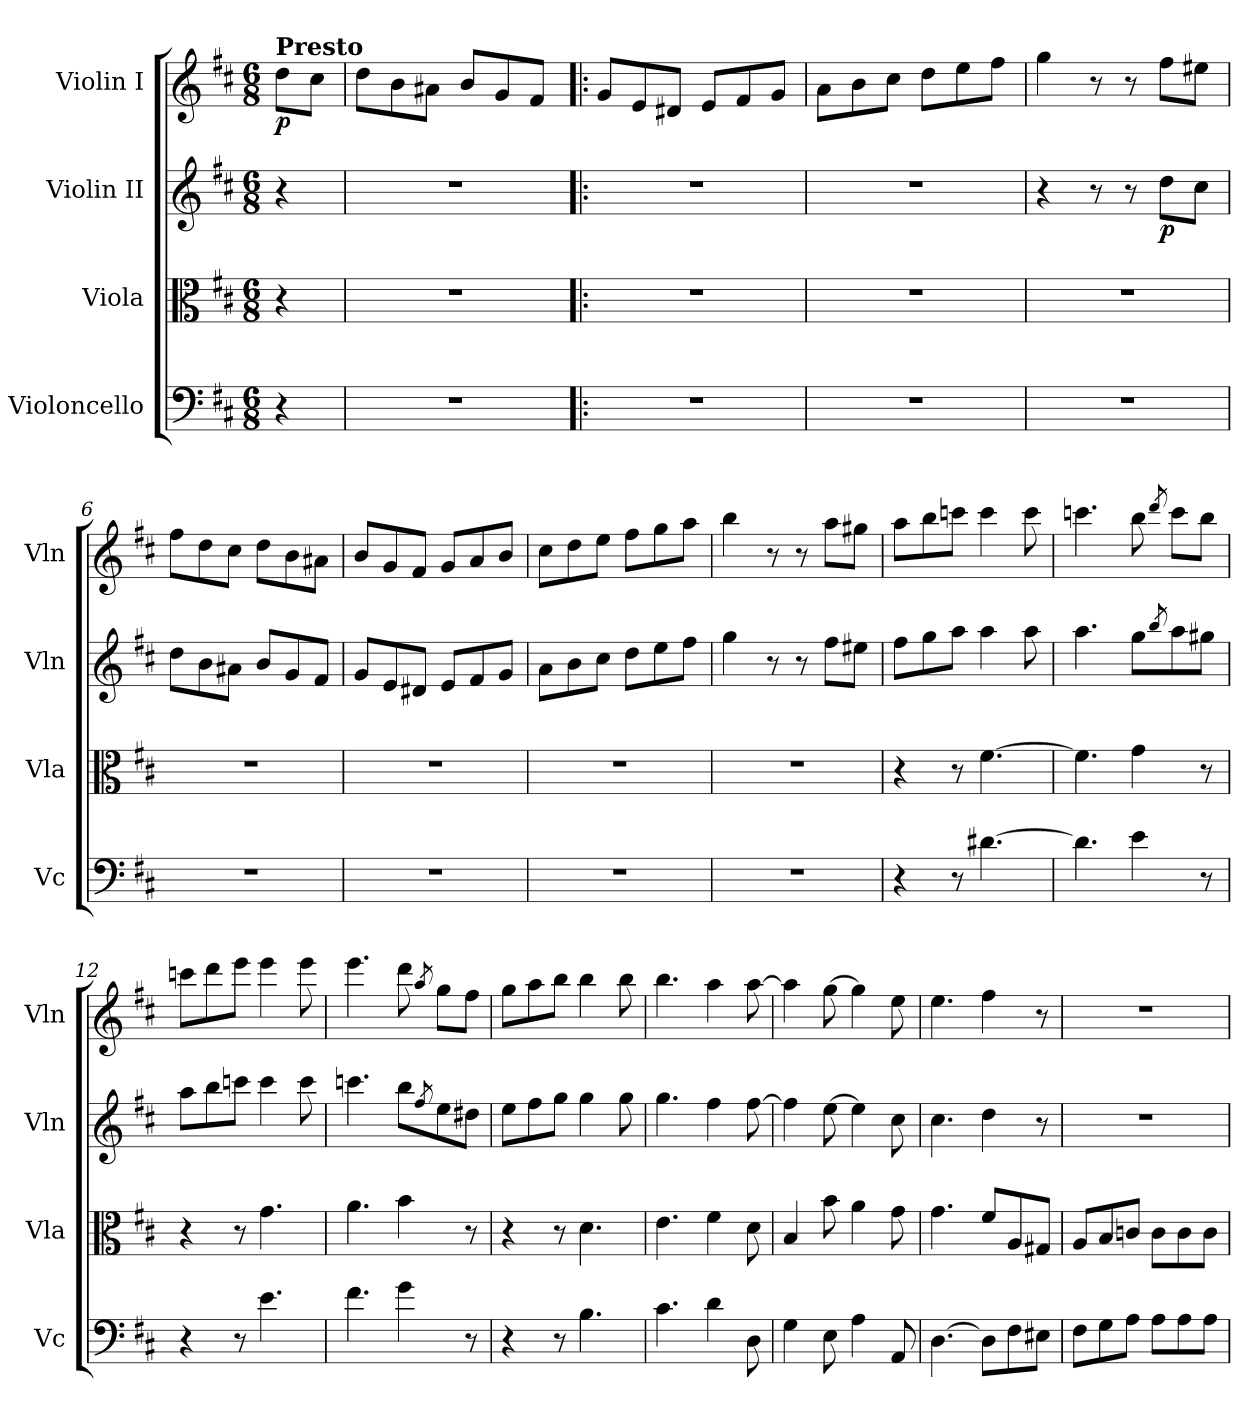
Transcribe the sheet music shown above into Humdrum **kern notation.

**kern	**kern	**kern	**dynam	**kern	**dynam
*part4	*part3	*part2	*part2	*part1	*part1
*staff4	*staff3	*staff2	*staff2	*staff1	*staff1
*I"Violoncello	*I"Viola	*I"Violin II	*	*I"Violin I	*
*I'Vc	*I'Vla	*I'Vln	*	*I'Vln	*
*clefF4	*clefC3	*clefG2	*	*clefG2	*
*k[f#c#]	*k[f#c#]	*k[f#c#]	*	*k[f#c#]	*
*M6/8	*M6/8	*M6/8	*	*M6/8	*
=1	=1	=1	=1	=1	=1
!	!	!	!	!LO:TX:a:B:t=Presto	!
!	!	!	!	!	!LO:DY:b
4r	4r	4r	.	8dd\L	p
.	.	.	.	8cc#\J	.
=2	=2	=2	=2	=2	=2
2.r	2.r	2.r	.	8dd\L	.
.	.	.	.	8b\	.
.	.	.	.	8a#X\J	.
.	.	.	.	8b/L	.
.	.	.	.	8g/	.
.	.	.	.	8f#/J	.
=3!|:	=3!|:	=3!|:	=3!|:	=3!|:	=3!|:
2.r	2.r	2.r	.	8g/L	.
.	.	.	.	8e/	.
.	.	.	.	8d#X/J	.
.	.	.	.	8e/L	.
.	.	.	.	8f#/	.
.	.	.	.	8g/J	.
=4	=4	=4	=4	=4	=4
2.r	2.r	2.r	.	8a\L	.
.	.	.	.	8b\	.
.	.	.	.	8cc#\J	.
.	.	.	.	8dd\L	.
.	.	.	.	8ee\	.
.	.	.	.	8ff#\J	.
=5	=5	=5	=5	=5	=5
2.r	2.r	4r	.	4gg\	.
.	.	8r	.	8r	.
.	.	8r	.	8r	.
!	!	!	!LO:DY:b	!	!
.	.	8dd\L	p	8ff#\L	.
.	.	8cc#\J	.	8ee#X\J	.
=6	=6	=6	=6	=6	=6
2.r	2.r	8dd\L	.	8ff#\L	.
.	.	8b\	.	8dd\	.
.	.	8a#X\J	.	8cc#\J	.
.	.	8b/L	.	8dd\L	.
.	.	8g/	.	8b\	.
.	.	8f#/J	.	8a#X\J	.
=7	=7	=7	=7	=7	=7
2.r	2.r	8g/L	.	8b/L	.
.	.	8e/	.	8g/	.
.	.	8d#X/J	.	8f#/J	.
.	.	8e/L	.	8g/L	.
.	.	8f#/	.	8a/	.
.	.	8g/J	.	8b/J	.
=8	=8	=8	=8	=8	=8
2.r	2.r	8a\L	.	8cc#\L	.
.	.	8b\	.	8dd\	.
.	.	8cc#\J	.	8ee\J	.
.	.	8dd\L	.	8ff#\L	.
.	.	8ee\	.	8gg\	.
.	.	8ff#\J	.	8aa\J	.
=9	=9	=9	=9	=9	=9
2.r	2.r	4gg\	.	4bb\	.
.	.	8r	.	8r	.
.	.	8r	.	8r	.
.	.	8ff#\L	.	8aa\L	.
.	.	8ee#X\J	.	8gg#X\J	.
=10	=10	=10	=10	=10	=10
4r	4r	8ff#\L	.	8aa\L	.
.	.	8gg\	.	8bb\	.
8r	8r	8aa\J	.	8cccn\J	.
[4.d#X\	[4.f#\	4aa\	.	4ccc\	.
.	.	8aa\	.	8ccc\	.
=11	=11	=11	=11	=11	=11
4.d#\]	4.f#\]	4.aa\	.	4.cccn\	.
4e\	4g\	8gg\L	.	8bb\	.
.	.	8qbb/	.	8qddd/	.
.	.	8aa\	.	8ccc\L	.
8r	8r	8gg#X\J	.	8bb\J	.
=12	=12	=12	=12	=12	=12
4r	4r	8aa\L	.	8cccn\L	.
.	.	8bb\	.	8ddd\	.
8r	8r	8cccn\J	.	8eee\J	.
4.e\	4.g\	4ccc\	.	4eee\	.
.	.	8ccc\	.	8eee\	.
=13	=13	=13	=13	=13	=13
4.f#\	4.a\	4.cccn\	.	4.eee\	.
4g\	4b\	8bb\L	.	8ddd\	.
.	.	8qff#/	.	8qaa/	.
.	.	8ee\	.	8gg\L	.
8r	8r	8dd#X\J	.	8ff#\J	.
=14	=14	=14	=14	=14	=14
4r	4r	8ee\L	.	8gg\L	.
.	.	8ff#\	.	8aa\	.
8r	8r	8gg\J	.	8bb\J	.
4.B\	4.d\	4gg\	.	4bb\	.
.	.	8gg\	.	8bb\	.
=15	=15	=15	=15	=15	=15
4.c#\	4.e\	4.gg\	.	4.bb\	.
4d\	4f#\	4ff#\	.	4aa\	.
8D\	8d\	[8ff#\	.	[8aa\	.
=16	=16	=16	=16	=16	=16
4G\	4B/	4ff#\]	.	4aa\]	.
8E\	8b\	[8ee\	.	[8gg\	.
4A\	4a\	4ee\]	.	4gg\]	.
8AA/	8g\	8cc#\	.	8ee\	.
=17	=17	=17	=17	=17	=17
[4.D\	4.g\	4.cc#\	.	4.ee\	.
8D\L]	8f#/L	4dd\	.	4ff#\	.
8F#\	8A/	.	.	.	.
8E#X\J	8G#X/J	8r	.	8r	.
=18	=18	=18	=18	=18	=18
8F#\L	8A/L	2.r	.	2.r	.
8G\	8B/	.	.	.	.
8A\J	8cn/J	.	.	.	.
8A\L	8c\L	.	.	.	.
8A\	8c\	.	.	.	.
8A\J	8c\J	.	.	.	.
=	=	=	=	=	=
*-	*-	*-	*-	*-	*-
